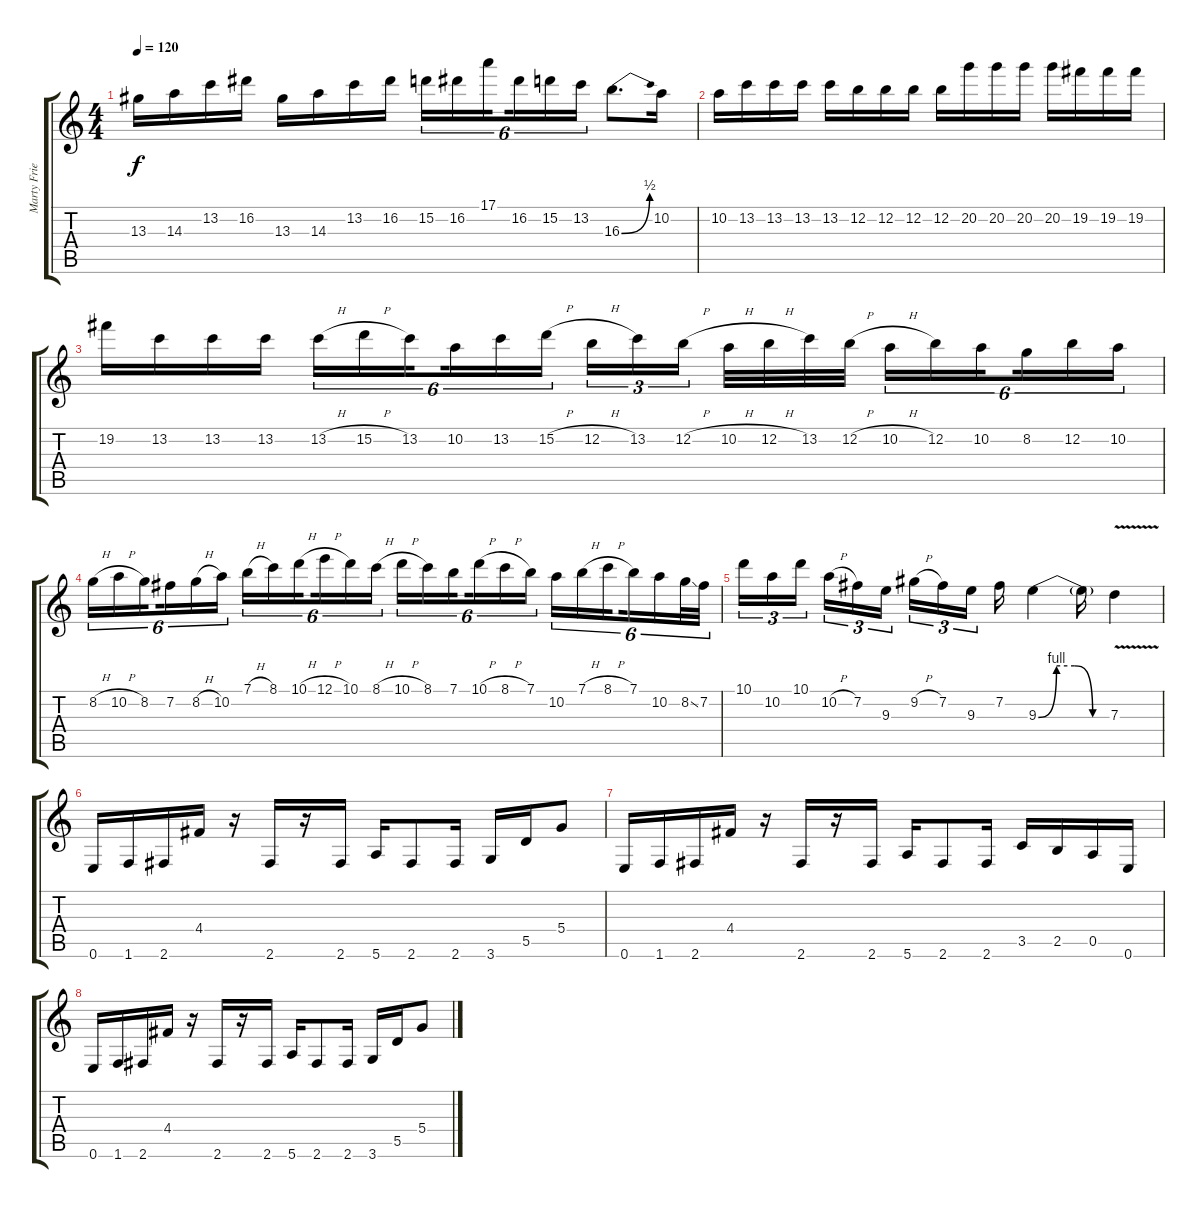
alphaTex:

\track ("Marty Friedman" "Marty Frie") {instrument distortionguitar}
\staff {score tabs}
\tuning (E4 B3 G3 D3 A2 E2) {hide}
\ts (4 4)
\tempo 120
\clef g2
\ks c
13.3.16{dy f} 14.3.16 13.2.16 16.2.16 13.3.16 14.3.16 13.2.16 16.2.16 15.2.16{tu (6 4)} 16.2.16{tu (6 4)} 17.1.16{tu (6 4) beam splitsecondary} 16.2.16{tu (6 4)} 15.2.16{tu (6 4)} 13.2.16{tu (6 4)} 16.3{be (bend 0 0 60 2)}.8{d} 10.2.16 |
10.2.16 13.2.16 13.2.16 13.2.16 13.2.16 12.2.16 12.2.16 12.2.16 12.2.16 20.2.16 20.2.16 20.2.16 20.2.16 19.2.16 19.2.16 19.2.16 |
19.2.16 13.2.16 13.2.16 13.2.16 13.2{h}.16{tu (6 4)} 15.2{h}.16{tu (6 4)} 13.2.16{tu (6 4) beam splitsecondary} 10.2.16{tu (6 4)} 13.2.16{tu (6 4)} 15.2{h}.16{tu (6 4)} 12.2{h}.16{tu (3 2)} 13.2.16{tu (3 2)} 12.2{h}.16{tu (3 2) beam splitsecondary} 10.2{h}.32 12.2{h}.32 13.2.32 12.2{h}.32 10.2{h}.16{tu (6 4)} 12.2.16{tu (6 4)} 10.2.16{tu (6 4) beam splitsecondary} 8.2.16{tu (6 4)} 12.2.16{tu (6 4)} 10.2.16{tu (6 4)} |
8.2{h}.16{tu (6 4)} 10.2{h}.16{tu (6 4)} 8.2.16{tu (6 4) beam splitsecondary} 7.2.16{tu (6 4)} 8.2{h}.16{tu (6 4)} 10.2.16{tu (6 4)} 7.1{h}.16{tu (6 4)} 8.1.16{tu (6 4)} 10.1{h}.16{tu (6 4) beam splitsecondary} 12.1{h}.16{tu (6 4)} 10.1.16{tu (6 4)} 8.1{h}.16{tu (6 4)} 10.1{h}.16{tu (6 4)} 8.1.16{tu (6 4)} 7.1.16{tu (6 4) beam splitsecondary} 10.1{h}.16{tu (6 4)} 8.1{h}.16{tu (6 4)} 7.1.16{tu (6 4)} 10.2.16{tu (6 4)} 7.1{h}.16{tu (6 4)} 8.1{h}.16{tu (6 4) beam splitsecondary} 7.1.16{tu (6 4)} 10.2.16{tu (6 4)} 8.2{ss}.32{tu (6 4)} 7.2.32{tu (6 4)} |
10.1.16{tu (3 2)} 10.2.16{tu (3 2)} 10.1.16{tu (3 2) beam splitsecondary} 10.2{h}.16{tu (3 2)} 7.2.16{tu (3 2)} 9.3.16{tu (3 2)} 9.2{h}.16{tu (3 2)} 7.2.16{tu (3 2)} 9.3.16{tu (3 2) beam splitsecondary} 7.2.16 9.3{be (custom 0 0 15 4 30 4 45 0 60 0)}.4 9.3{t}.16 7.3{v}.4 |
0.6.16 1.6.16 2.6.16 4.4.16 r.16 2.6.16 r.16 2.6.16 5.6.16 2.6.8 2.6.16 3.6.16 5.5.16 5.4.8 |
0.6.16 1.6.16 2.6.16 4.4.16 r.16 2.6.16 r.16 2.6.16 5.6.16 2.6.8 2.6.16 3.5.16 2.5.16 0.5.16 0.6.16 |
0.6.16 1.6.16 2.6.16 4.4.16 r.16 2.6.16 r.16 2.6.16 5.6.16 2.6.8 2.6.16 3.6.16 5.5.16 5.4.8
